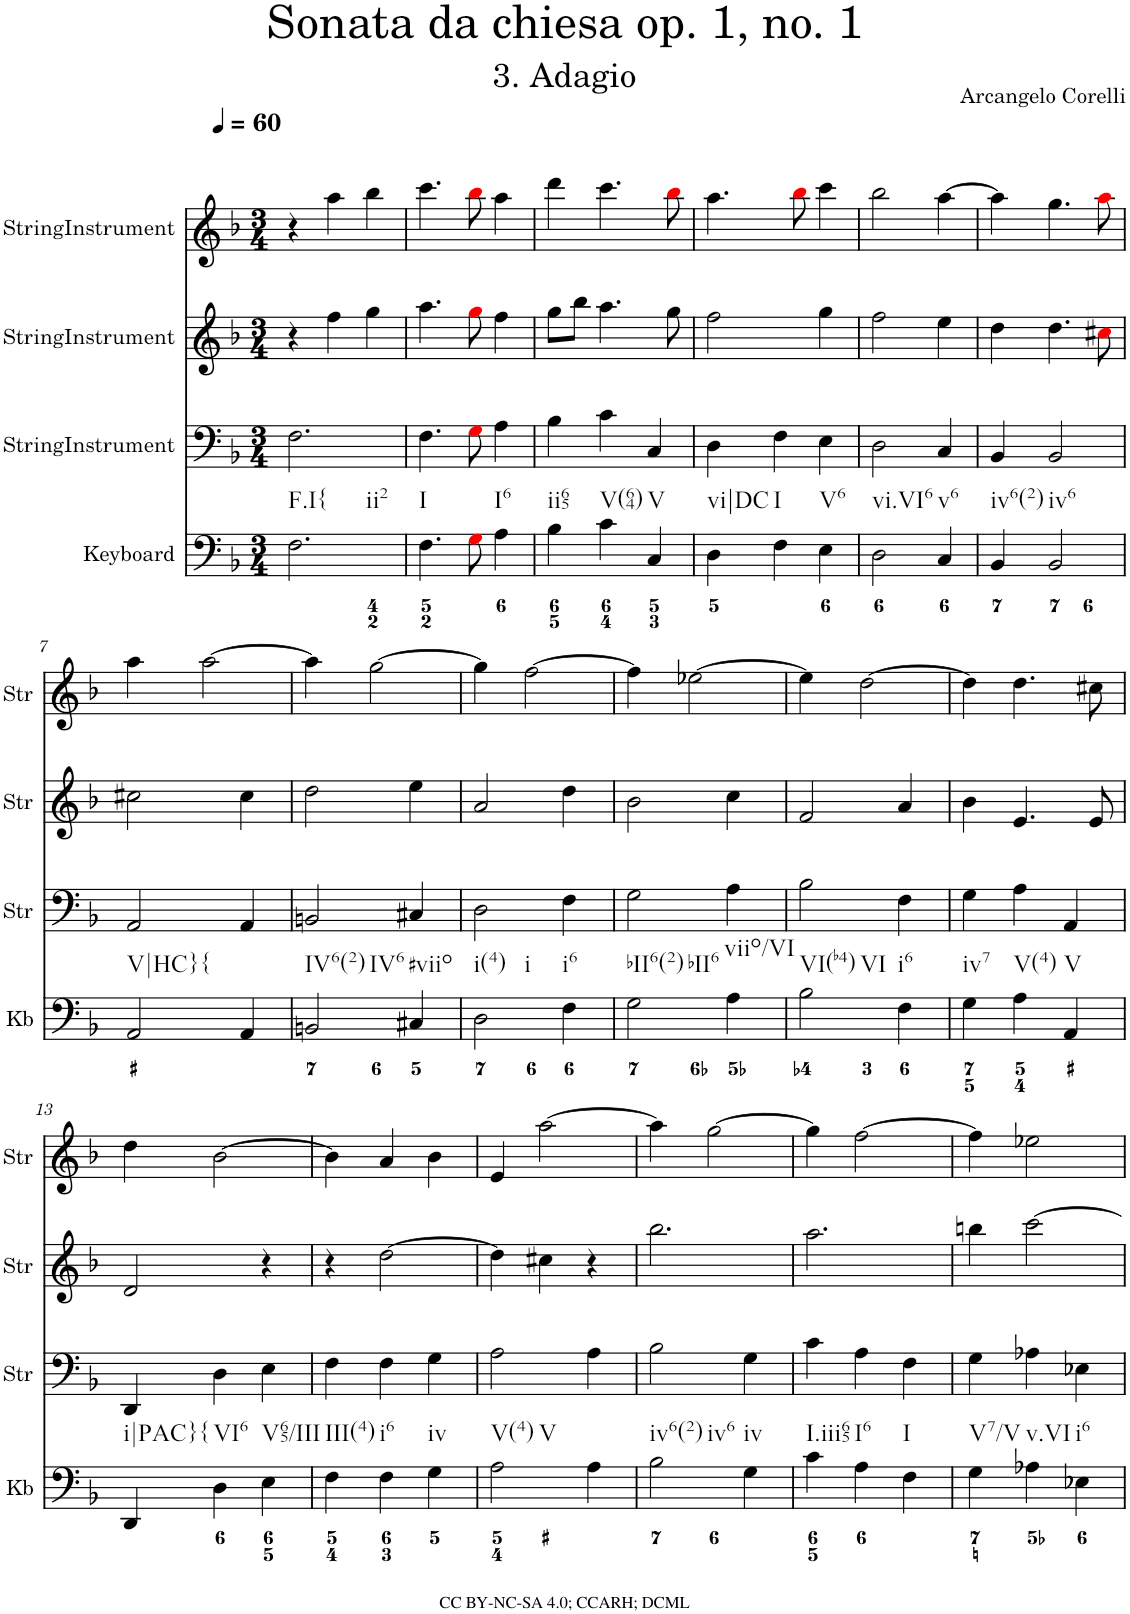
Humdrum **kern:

**kern	**kern	**kern	**kern
*part4	*part3	*part2	*part1
*staff4	*staff3	*staff2	*staff1
*I"Keyboard	*I"StringInstrument	*I"StringInstrument	*I"StringInstrument
*I'Kb	*I'Str	*I'Str	*I'Str
*clefF4	*clefF4	*clefG2	*clefG2
*k[b-]	*k[b-]	*k[b-]	*k[b-]
*M3/4	*M3/4	*M3/4	*M3/4
*MM60	*MM60	*MM60	*MM60
=1	=1	=1	=1
!LO:TX:b:t=F.I{	!	!	!
!LO:TX:b:t=ii2	!	!	!
2.F\	2.F\	4r	4r
.	.	4ff\	4aa\
.	.	4gg\	4bb-\
=2	=2	=2	=2
!LO:TX:b:t=I	!	!	!
4.F\	4.F\	4.aa\	4.ccc\
8Gi\	8Gi\	8ggi\	8bb-i\
!LO:TX:b:t=I6	!	!	!
4A\	4A\	4ff\	4aa\
=3	=3	=3	=3
!LO:TX:b:t=ii65	!	!	!
4B-\	4B-\	8gg\L	4ddd\
.	.	8bb-\J	.
!LO:TX:b:t=V(64)	!	!	!
4c\	4c\	4.aa\	4.ccc\
!LO:TX:b:t=V	!	!	!
4C/	4C/	.	.
.	.	8gg\	8bb-i\
=4	=4	=4	=4
!LO:TX:b:t=vi|DC	!	!	!
4D\	4D\	2ff\	4.aa\
!LO:TX:b:t=I	!	!	!
4F\	4F\	.	.
.	.	.	8bb-i\
!LO:TX:b:t=V6	!	!	!
4E\	4E\	4gg\	4ccc\
=5	=5	=5	=5
!LO:TX:b:t=vi.VI6	!	!	!
2D\	2D\	2ff\	2bb-\
!LO:TX:b:t=v6	!	!	!
4C/	4C/	4ee\	[4aa\
=6	=6	=6	=6
!LO:TX:b:t=iv6(2)	!	!	!
4BB-/	4BB-/	4dd\	4aa\]
!LO:TX:b:t=iv6	!	!	!
2BB-/	2BB-/	4.dd\	4.gg\
.	.	8cc#Xi\	8aai\
!!LO:LB:g=z
=7	=7	=7	=7
!LO:TX:b:t=V|HC}	!	!	!
!LO:TX:b:t={	!	!	!
2AA/	2AA/	2cc#X\	4aa\
.	.	.	[2aa\
4AA/	4AA/	4cc#\	.
=8	=8	=8	=8
!LO:TX:b:t=IV6(2)	!	!	!
!LO:TX:b:t=IV6	!	!	!
2BBn/	2BBn/	2dd\	4aa\]
.	.	.	[2gg\
!LO:TX:b:t=#viio	!	!	!
4C#X/	4C#X/	4ee\	.
=9	=9	=9	=9
!LO:TX:b:t=i(4)	!	!	!
!LO:TX:b:t=i	!	!	!
2D\	2D\	2a/	4gg\]
.	.	.	[2ff\
!LO:TX:b:t=i6	!	!	!
4F\	4F\	4dd\	.
=10	=10	=10	=10
!LO:TX:b:t=bII6(2)	!	!	!
!LO:TX:b:t=bII6	!	!	!
2G\	2G\	2b-\	4ff\]
.	.	.	[2ee-X\
!LO:TX:b:t=viio/VI	!	!	!
4A\	4A\	4cc\	.
=11	=11	=11	=11
!LO:TX:b:t=VI(b4)	!	!	!
!LO:TX:b:t=VI	!	!	!
2B-\	2B-\	2f/	4ee-\]
.	.	.	[2dd\
!LO:TX:b:t=i6	!	!	!
4F\	4F\	4a/	.
=12	=12	=12	=12
!LO:TX:b:t=iv7	!	!	!
4G\	4G\	4b-\	4dd\]
!LO:TX:b:t=V(4)	!	!	!
4A\	4A\	4.e/	4.dd\
!LO:TX:b:t=V	!	!	!
4AA/	4AA/	.	.
.	.	8e/	8cc#X\
!!LO:LB:g=z
=13	=13	=13	=13
!LO:TX:b:t=i|PAC}{	!	!	!
4DD/	4DD/	2d/	4dd\
!LO:TX:b:t=VI6	!	!	!
4D\	4D\	.	[2b-\
!LO:TX:b:t=V65/III	!	!	!
4E\	4E\	4r	.
=14	=14	=14	=14
!LO:TX:b:t=III(4)	!	!	!
4F\	4F\	4r	4b-\]
!LO:TX:b:t=i6	!	!	!
4F\	4F\	[2dd\	4a/
!LO:TX:b:t=iv	!	!	!
4G\	4G\	.	4b-\
=15	=15	=15	=15
!LO:TX:b:t=V(4)	!	!	!
!LO:TX:b:t=V	!	!	!
2A\	2A\	4dd\]	4e/
.	.	4cc#X\	[2aa\
4A\	4A\	4r	.
=16	=16	=16	=16
!LO:TX:b:t=iv6(2)	!	!	!
!LO:TX:b:t=iv6	!	!	!
2B-\	2B-\	2.bb-\	4aa\]
.	.	.	[2gg\
!LO:TX:b:t=iv	!	!	!
4G\	4G\	.	.
=17	=17	=17	=17
!LO:TX:b:t=I.iii65	!	!	!
4c\	4c\	2.aa\	4gg\]
!LO:TX:b:t=I6	!	!	!
4A\	4A\	.	[2ff\
!LO:TX:b:t=I	!	!	!
4F\	4F\	.	.
=18	=18	=18	=18
!LO:TX:b:t=V7/V	!	!	!
4G\	4G\	4bbn\	4ff\]
!LO:TX:b:t=v.VI	!	!	!
4A-X\	4A-X\	[2ccc\	2ee-X\
!LO:TX:b:t=i6	!	!	!
4E-X\	4E-X\	.	.
=	=	=	=
*-	*-	*-	*-
